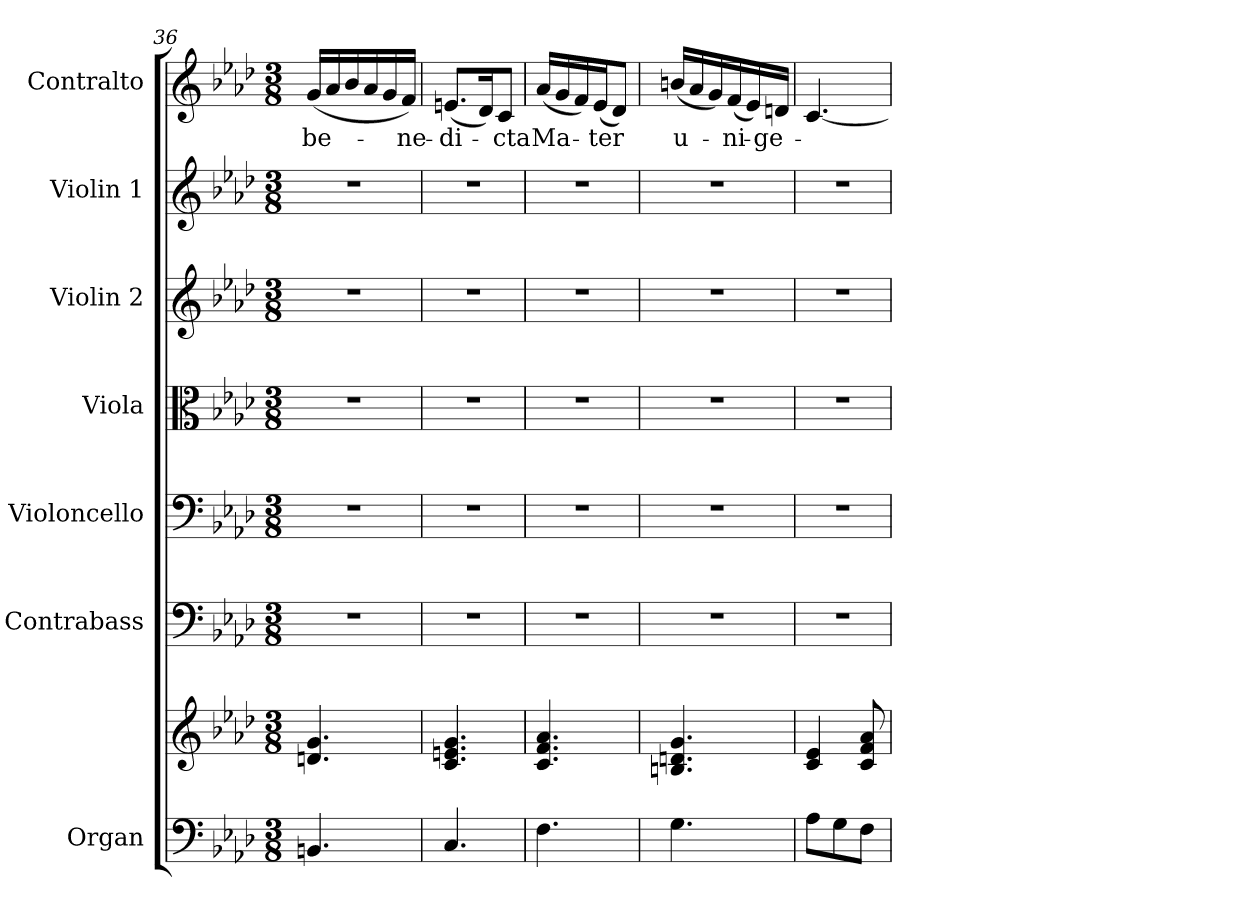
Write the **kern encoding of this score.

**kern	**kern	**kern	**kern	**kern	**kern	**kern	**kern	**text
*part7	*part7	*part6	*part5	*part4	*part3	*part2	*part1	*part1
*staff8	*staff7	*staff6	*staff5	*staff4	*staff3	*staff2	*staff1	*staff1
*I"Organ	*	*I"Contrabass	*I"Violoncello	*I"Viola	*I"Violin 2	*I"Violin 1	*I"Contralto	*
*I'Org.	*	*I'Cb.	*I'Vc.	*I'Vla.	*I'Vln. 2	*I'Vln. 1	*I'C.	*
*clefF4	*clefG2	*clefF4	*clefF4	*clefC3	*clefG2	*clefG2	*clefG2	*
*	*	*ITrd7c12	*	*	*	*	*	*
*k[b-e-a-d-]	*k[b-e-a-d-]	*k[b-e-a-d-]	*k[b-e-a-d-]	*k[b-e-a-d-]	*k[b-e-a-d-]	*k[b-e-a-d-]	*k[b-e-a-d-]	*
*f:	*f:	*f:	*f:	*f:	*f:	*f:	*f:	*
*M3/8	*M3/8	*M3/8	*M3/8	*M3/8	*M3/8	*M3/8	*M3/8	*
=36	=36	=36	=36	=36	=36	=36	=36	=36
!	!	!LO:N:vis=1	!LO:N:vis=1	!LO:N:vis=1	!LO:N:vis=1	!LO:N:vis=1	!	!
!	!	!	!	!	!	!	!	!LO:LY:b:color=#000000
4.BBni/	4.dni/ 4.gi	4.r	4.r	4.r	4.r	4.r	(16gi/LL	be-
.	.	.	.	.	.	.	16a-i/	.
.	.	.	.	.	.	.	16b-i/	.
.	.	.	.	.	.	.	16a-i/	.
.	.	.	.	.	.	.	16gi/	.
!	!	!	!	!	!	!	!	!LO:LY:b:color=#000000
.	.	.	.	.	.	.	16fi/JJ)	-ne-
=37	=37	=37	=37	=37	=37	=37	=37	=37
!	!	!LO:N:vis=1	!LO:N:vis=1	!LO:N:vis=1	!LO:N:vis=1	!LO:N:vis=1	!	!
!	!	!	!	!	!	!	!	!LO:LY:b:color=#000000
4.Ci/	4.ci/ 4.eni 4.gi	4.r	4.r	4.r	4.r	4.r	(8.eni/L	-di-
.	.	.	.	.	.	.	16d-i/K)	.
!	!	!	!	!	!	!	!	!LO:LY:b:color=#000000
.	.	.	.	.	.	.	8ci/J	-cta
=38	=38	=38	=38	=38	=38	=38	=38	=38
!	!	!LO:N:vis=1	!LO:N:vis=1	!LO:N:vis=1	!LO:N:vis=1	!LO:N:vis=1	!	!
!	!	!	!	!	!	!	!	!LO:LY:b:color=#000000
4.Fi\	4.ci/ 4.fi 4.a-i	4.r	4.r	4.r	4.r	4.r	(16a-i/LL	Ma-
.	.	.	.	.	.	.	16gi/	.
.	.	.	.	.	.	.	16fi/)	.
!	!	!	!	!	!	!	!	!LO:LY:b:color=#000000
.	.	.	.	.	.	.	(16e-i/J	-ter
.	.	.	.	.	.	.	8d-i/J)	.
=39	=39	=39	=39	=39	=39	=39	=39	=39
!	!	!LO:N:vis=1	!LO:N:vis=1	!LO:N:vis=1	!LO:N:vis=1	!LO:N:vis=1	!	!
!	!	!	!	!	!	!	!	!LO:LY:b:color=#000000
4.Gi\	4.Bni/ 4.dni 4.gi	4.r	4.r	4.r	4.r	4.r	(16bni/LL	u-
.	.	.	.	.	.	.	16a-i/	.
.	.	.	.	.	.	.	16gi/)	.
!	!	!	!	!	!	!	!	!LO:LY:b:color=#000000
.	.	.	.	.	.	.	(16fi/	-ni-
.	.	.	.	.	.	.	16e-i/)	.
!	!	!	!	!	!	!	!	!LO:LY:b:color=#000000
.	.	.	.	.	.	.	16dni/JJ	-ge-
=40	=40	=40	=40	=40	=40	=40	=40	=40
!	!	!LO:N:vis=1	!LO:N:vis=1	!LO:N:vis=1	!LO:N:vis=1	!LO:N:vis=1	!	!
8A-i\L	4ci/ 4e-i	4.r	4.r	4.r	4.r	4.r	[4.ci/	.
8Gi\	.	.	.	.	.	.	.	.
8Fi\J	8ci/ 8fi 8a-i	.	.	.	.	.	.	.
=	=	=	=	=	=	=	=	=
*-	*-	*-	*-	*-	*-	*-	*-	*-
